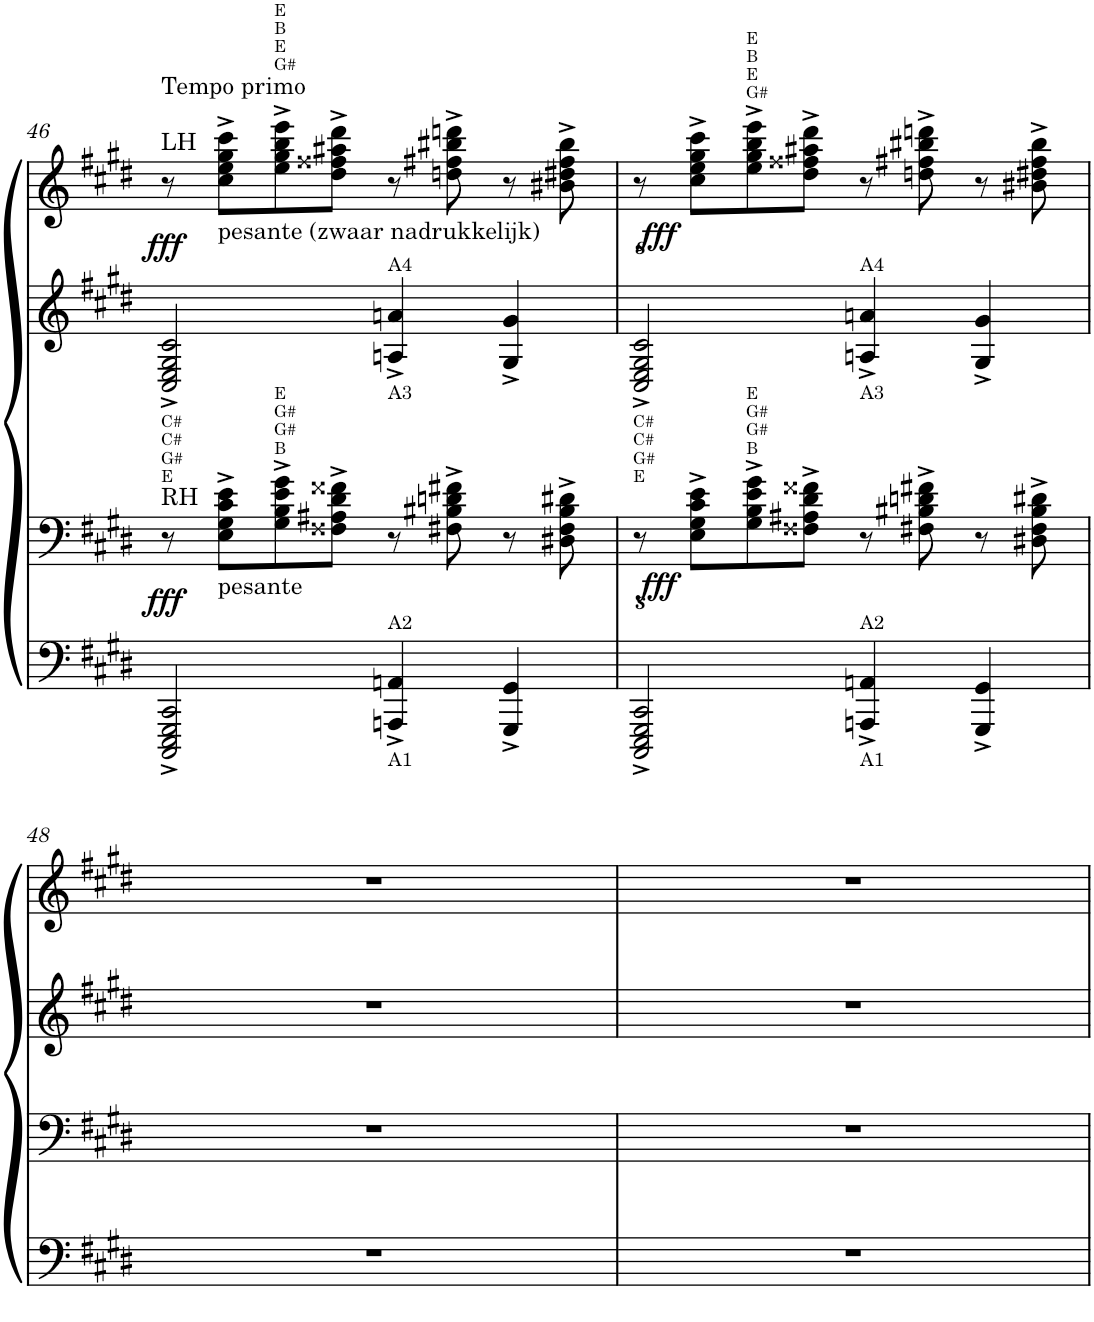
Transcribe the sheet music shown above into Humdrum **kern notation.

**kern	**kern	**dynam	**kern	**kern	**dynam
*part4	*part3	*part3	*part2	*part1	*part1
*staff4	*staff3	*staff3	*staff2	*staff1	*staff1
*I"Piano 2	*I"Piano 2	*	*I"Piano	*I"Piano	*
*I'Pno	*I'Pno	*	*I'Pno	*I'Pno	*
!!LO:PB:g=z
*clefF4	*clefF4	*	*clefG2	*clefG2	*
*k[f#c#g#d#]	*k[f#c#g#d#]	*	*k[f#c#g#d#]	*k[f#c#g#d#]	*
*M4/4	*M4/4	*	*M4/4	*M4/4	*
=46	=46	=46	=46	=46	=46
!	!	!	!	!LO:TX:a:t=LH	!
!	!	!	!	!LO:TX:a:t=Tempo primo	!
!	!	!	!LO:TX:b:t=C#	!	!
!	!	!	!LO:TX:b:t=C#	!	!
!	!	!	!LO:TX:b:t=G#	!	!
!	!	!	!LO:TX:b:t=E	!	!
!	!LO:TX:a:t=RH	!	!	!	!
!	!	!LO:DY:b	!	!	!LO:DY:b
2CCC#/^ 2EEE/^ 2GGG#/^ 2CC#/^	8r	fff	2C#/^ 2E/^ 2G#/^ 2c#/^	8r	fff
!	!	!	!	!LO:TX:b:t=pesante (zwaar nadrukkelijk)	!
!	!LO:TX:b:t=pesante	!	!	!	!
.	8E\^ 8G#\^ 8c#\^ 8e\^L	.	.	8cc#\^ 8ee\^ 8gg#\^ 8ccc#\^L	.
!	!	!	!	!LO:TX:a:t=G#	!
!	!	!	!	!LO:TX:a:t=E	!
!	!	!	!	!LO:TX:a:t=B	!
!	!	!	!	!LO:TX:a:t=E	!
!	!LO:TX:a:t=B	!	!	!	!
!	!LO:TX:a:t=G#	!	!	!	!
!	!LO:TX:a:t=G#	!	!	!	!
!	!LO:TX:a:t=E	!	!	!	!
.	8G#\^ 8B\^ 8e\^ 8g#\^	.	.	8ee\^ 8gg#\^ 8bb\^ 8eee\^	.
.	8F##X\^ 8A#X\^ 8d#\^ 8f##X\^J	.	.	8dd#\^ 8ff##X\^ 8aa#X\^ 8ddd#\^J	.
!	!	!	!LO:TX:a:t=A4	!	!
!	!	!	!LO:TX:b:t=A3	!	!
!LO:TX:a:t=A2	!	!	!	!	!
!LO:TX:b:t=A1	!	!	!	!	!
4AAAn/^ 4AAn/^	8r	.	4An/^ 4an/^	8r	.
.	8F#X\^ 8B#X\^ 8dn\^ 8f#X\^	.	.	8ddn\^ 8ff#X\^ 8bb#X\^ 8dddn\^	.
4GGG#/^ 4GG#/^	8r	.	4G#/^ 4g#/^	8r	.
.	8D#X\^ 8F#\^ 8B#\^ 8d#X\^	.	.	8b#X\^ 8dd#X\^ 8ff#\^ 8bb#\^	.
=47	=47	=47	=47	=47	=47
!	!	!	!LO:TX:b:t=C#	!	!
!	!	!	!LO:TX:b:t=C#	!	!
!	!	!	!LO:TX:b:t=G#	!	!
!	!	!	!LO:TX:b:t=E	!	!
!	!	!LO:DY:b	!	!	!
!	!	!LO:DY:n=1:b	!	!	!LO:DY:b
!	!	!	!	!	!LO:DY:n=1:b
2CCC#/^ 2EEE/^ 2GGG#/^ 2CC#/^	8r	other-dynamics fff	2C#/^ 2E/^ 2G#/^ 2c#/^	8r	other-dynamics fff
.	8E\^ 8G#\^ 8c#\^ 8e\^L	.	.	8cc#\^ 8ee\^ 8gg#\^ 8ccc#\^L	.
!	!	!	!	!LO:TX:a:t=G#	!
!	!	!	!	!LO:TX:a:t=E	!
!	!	!	!	!LO:TX:a:t=B	!
!	!	!	!	!LO:TX:a:t=E	!
!	!LO:TX:a:t=B	!	!	!	!
!	!LO:TX:a:t=G#	!	!	!	!
!	!LO:TX:a:t=G#	!	!	!	!
!	!LO:TX:a:t=E	!	!	!	!
.	8G#\^ 8B\^ 8e\^ 8g#\^	.	.	8ee\^ 8gg#\^ 8bb\^ 8eee\^	.
.	8F##X\^ 8A#X\^ 8d#\^ 8f##X\^J	.	.	8dd#\^ 8ff##X\^ 8aa#X\^ 8ddd#\^J	.
!	!	!	!LO:TX:a:t=A4	!	!
!	!	!	!LO:TX:b:t=A3	!	!
!LO:TX:a:t=A2	!	!	!	!	!
!LO:TX:b:t=A1	!	!	!	!	!
4AAAn/^ 4AAn/^	8r	.	4An/^ 4an/^	8r	.
.	8F#X\^ 8B#X\^ 8dn\^ 8f#X\^	.	.	8ddn\^ 8ff#X\^ 8bb#X\^ 8dddn\^	.
4GGG#/^ 4GG#/^	8r	.	4G#/^ 4g#/^	8r	.
.	8D#X\^ 8F#\^ 8B#\^ 8d#X\^	.	.	8b#X\^ 8dd#X\^ 8ff#\^ 8bb#\^	.
!!LO:LB:g=z
=48	=48	=48	=48	=48	=48
1r	1r	.	1r	1r	.
=49	=49	=49	=49	=49	=49
1r	1r	.	1r	1r	.
=	=	=	=	=	=
*-	*-	*-	*-	*-	*-
